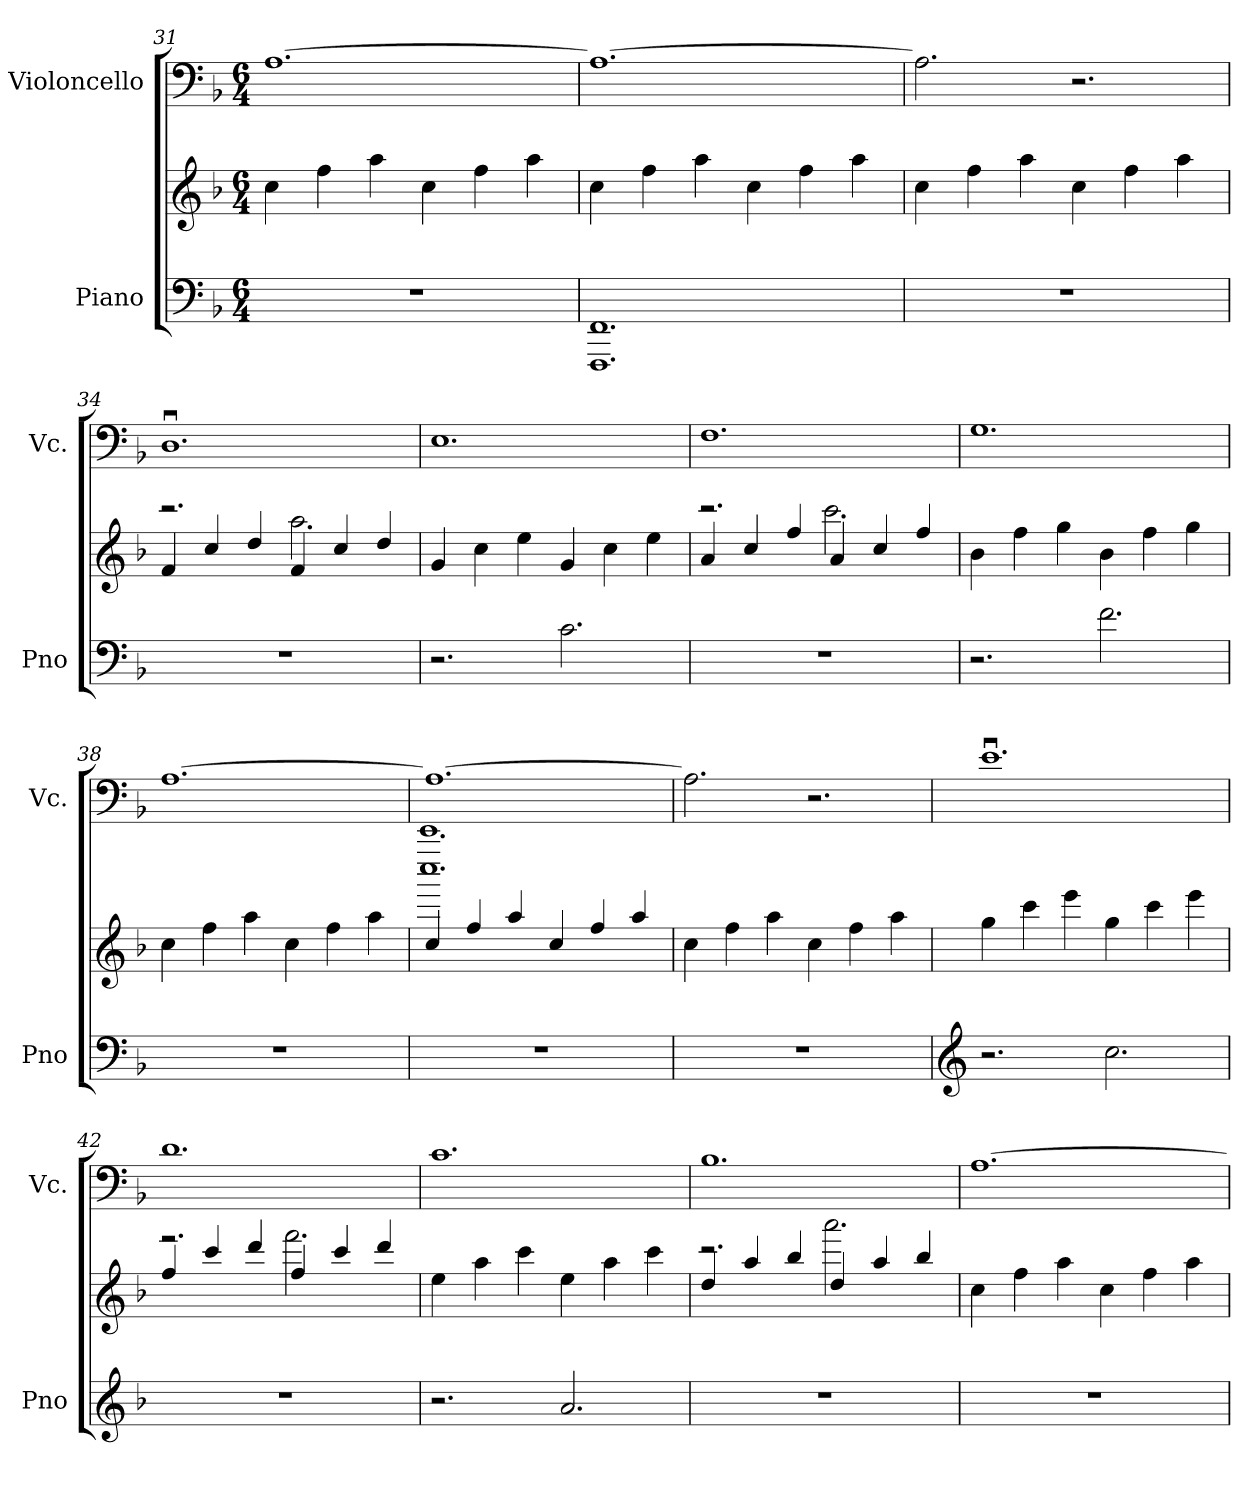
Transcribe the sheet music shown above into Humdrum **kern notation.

**kern	**kern	**kern
*part2	*part2	*part1
*staff3	*staff2	*staff1
*I"Piano	*	*I"Violoncello
*I'Pno	*	*I'Vc.
!!LO:LB:g=z
*clefF4	*clefG2	*clefF4
*k[b-]	*k[b-]	*k[b-]
*M6/4	*M6/4	*M6/4
=31	=31	=31
1.r	4cc\	[1.A
.	4ff\	.
.	4aa\	.
.	4cc\	.
.	4ff\	.
.	4aa\	.
=32	=32	=32
1.FFF 1.FF	4cc\	1.A_
.	4ff\	.
.	4aa\	.
.	4cc\	.
.	4ff\	.
.	4aa\	.
=33	=33	=33
1.r	4cc\	2.A\]
.	4ff\	.
.	4aa\	.
.	4cc\	2.r
.	4ff\	.
.	4aa\	.
!!LO:LB:g=z
=34	=34	=34
*	*^	*
1.r	4f/	2.rccc	1.Du
.	4cc/	.	.
.	4dd/	.	.
.	4f/	2.aa\	.
.	4cc/	.	.
.	4dd/	.	.
*	*v	*v	*
=35	=35	=35
2.r	4g/	1.E
.	4cc\	.
.	4ee\	.
2.c\	4g/	.
.	4cc\	.
.	4ee\	.
=36	=36	=36
*	*^	*
1.r	4a/	2.rccc	1.F
.	4cc/	.	.
.	4ff/	.	.
.	4a/	2.ccc\	.
.	4cc/	.	.
.	4ff/	.	.
*	*v	*v	*
!!LO:LB:g=z
=37	=37	=37
2.r	4b-\	1.G
.	4ff\	.
.	4gg\	.
2.f\	4b-\	.
.	4ff\	.
.	4gg\	.
=38	=38	=38
1.r	4cc\	[1.A
.	4ff\	.
.	4aa\	.
.	4cc\	.
.	4ff\	.
.	4aa\	.
=39	=39	=39
*	*^	*
1.r	4cc/	1.cccc 1.ccccc	1.A_
.	4ff/	.	.
.	4aa/	.	.
.	4cc/	.	.
.	4ff/	.	.
.	4aa/	.	.
*	*v	*v	*
!!LO:PB:g=z
=40	=40	=40
1.r	4cc\	2.A\]
.	4ff\	.
.	4aa\	.
.	4cc\	2.r
.	4ff\	.
.	4aa\	.
=41	=41	=41
*clefG2	*	*
2.r	4gg\	1.eu
.	4ccc\	.
.	4eee\	.
2.cc\	4gg\	.
.	4ccc\	.
.	4eee\	.
=42	=42	=42
*	*^	*
1.r	4ff/	2.reee	1.d
.	4ccc/	.	.
.	4ddd/	.	.
.	4ff/	2.fff\	.
.	4ccc/	.	.
.	4ddd/	.	.
*	*v	*v	*
!!LO:LB:g=z
=43	=43	=43
2.r	4ee\	1.c
.	4aa\	.
.	4ccc\	.
2.a/	4ee\	.
.	4aa\	.
.	4ccc\	.
=44	=44	=44
*	*^	*
1.r	4dd/	2.rccc	1.B-
.	4aa/	.	.
.	4bb-/	.	.
.	4dd/	2.aaa\	.
.	4aa/	.	.
.	4bb-/	.	.
*	*v	*v	*
=45	=45	=45
1.r	4cc\	[1.A
.	4ff\	.
.	4aa\	.
.	4cc\	.
.	4ff\	.
.	4aa\	.
=	=	=
*-	*-	*-
